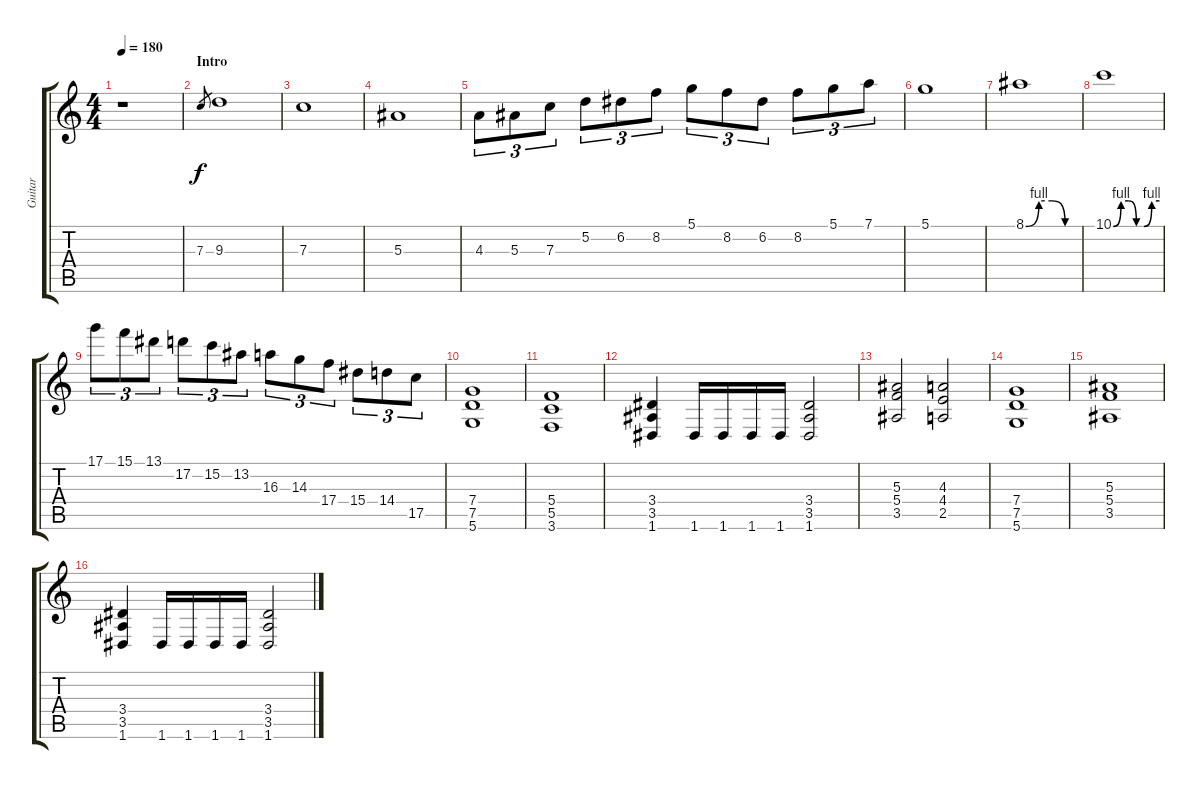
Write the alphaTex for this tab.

\track ("Guitar" "Guitar") {instrument distortionguitar}
\staff {score tabs}
\tuning (D4 A3 F3 C3 G2 D2) {hide}
\ts (4 4)
\tempo 180
\clef g2
\ks c
r.1{dy f} |
\section ("" "Intro")
7.3.8{gr} 9.3.1 |
7.3.1 |
5.3.1 |
4.3.8{tu (3 2)} 5.3.8{tu (3 2)} 7.3.8{tu (3 2)} 5.2.8{tu (3 2)} 6.2.8{tu (3 2)} 8.2.8{tu (3 2)} 5.1.8{tu (3 2)} 8.2.8{tu (3 2)} 6.2.8{tu (3 2)} 8.2.8{tu (3 2)} 5.1.8{tu (3 2)} 7.1.8{tu (3 2)} |
5.1.1 |
8.1{be (custom 0 0 15 4 30 4 45 0 60 0)}.1 |
10.1{be (custom 0 0 10 4 20 4 30 0 40 0 50 4 60 4)}.1 |
17.1.8{tu (3 2)} 15.1.8{tu (3 2)} 13.1.8{tu (3 2)} 17.2.8{tu (3 2)} 15.2.8{tu (3 2)} 13.2.8{tu (3 2)} 16.3.8{tu (3 2)} 14.3.8{tu (3 2)} 17.4.8{tu (3 2)} 15.4.8{tu (3 2)} 14.4.8{tu (3 2)} 17.5.8{tu (3 2)} |
(7.4 7.5 5.6).1 |
(5.4 5.5 3.6).1 |
(3.4 3.5 1.6).4 1.6.16 1.6.16 1.6.16 1.6.16 (3.4 3.5 1.6).2 |
(5.3 5.4 3.5).2 (4.3 4.4 2.5).2 |
(7.4 7.5 5.6).1 |
(5.3 5.4 3.5).1 |
(3.4 3.5 1.6).4 1.6.16 1.6.16 1.6.16 1.6.16 (3.4 3.5 1.6).2
